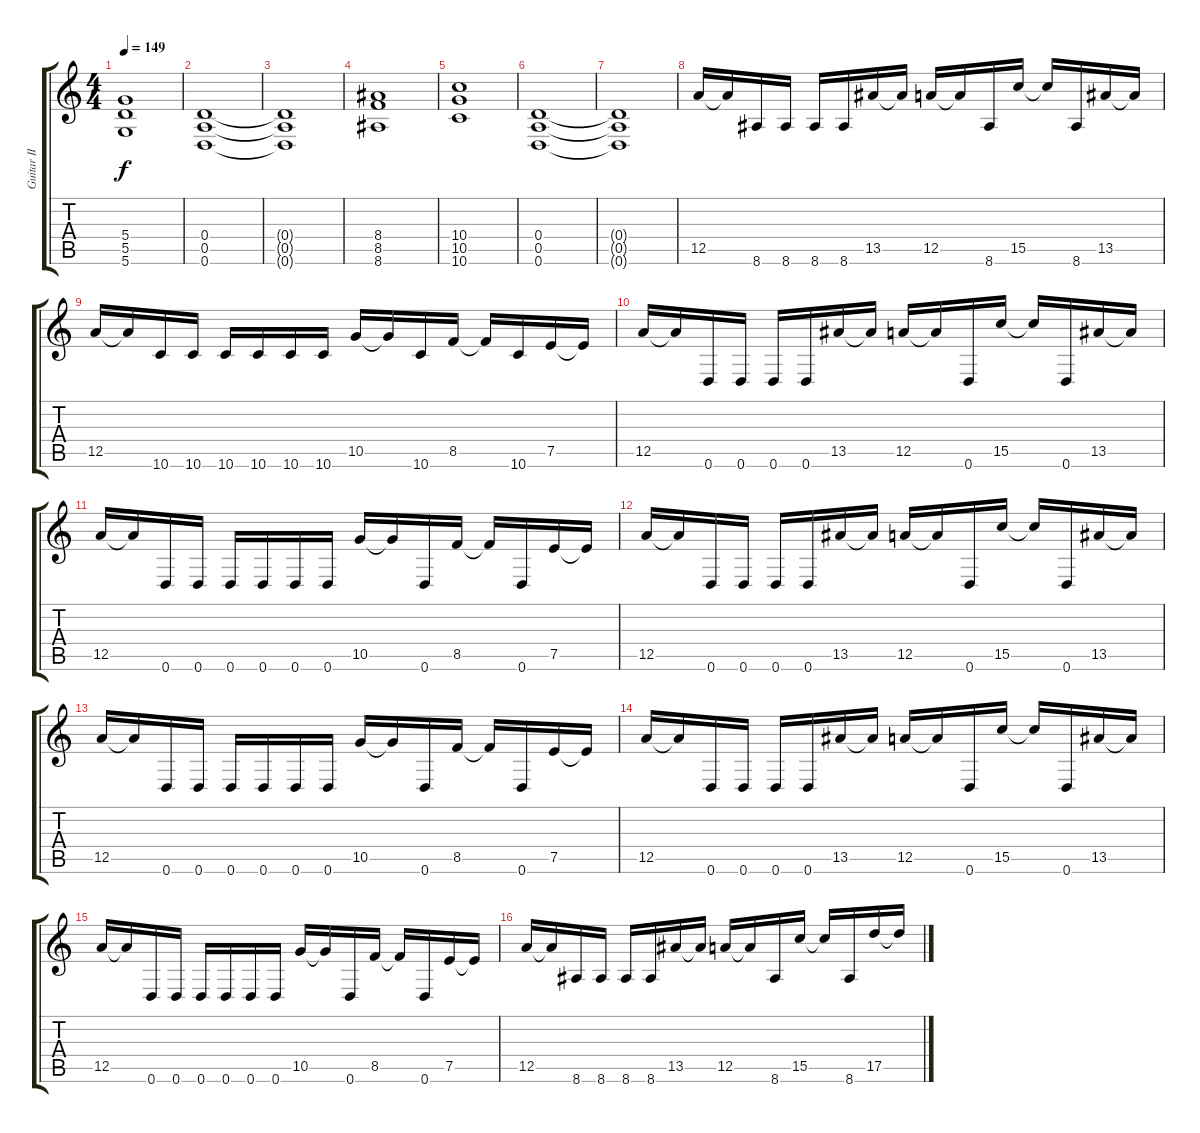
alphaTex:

\track ("Guitar II" "Guitar II") {instrument distortionguitar}
\staff {score tabs}
\tuning (E4 B3 G3 D3 A2 D2) {hide}
\ts (4 4)
\tempo 149
\clef g2
\ks c
(5.4 5.5 5.6).1{dy f} |
(0.4 0.5 0.6).1 |
(0.4{t} 0.5{t} 0.6{t}).1 |
(8.4 8.5 8.6).1 |
(10.4 10.5 10.6).1 |
(0.4 0.5 0.6).1 |
(0.4{t} 0.5{t} 0.6{t}).1 |
12.5.16{volume 13} 12.5{t}.16 8.6.16 8.6.16 8.6.16 8.6.16 13.5.16 13.5{t}.16 12.5.16 12.5{t}.16 8.6.16 15.5.16 15.5{t}.16 8.6.16 13.5.16 13.5{t}.16 |
12.5.16 12.5{t}.16 10.6.16 10.6.16 10.6.16 10.6.16 10.6.16 10.6.16 10.5.16 10.5{t}.16 10.6.16 8.5.16 8.5{t}.16 10.6.16 7.5.16 7.5{t}.16 |
12.5.16 12.5{t}.16 0.6.16 0.6.16 0.6.16 0.6.16 13.5.16 13.5{t}.16 12.5.16 12.5{t}.16 0.6.16 15.5.16 15.5{t}.16 0.6.16 13.5.16 13.5{t}.16 |
12.5.16 12.5{t}.16 0.6.16 0.6.16 0.6.16 0.6.16 0.6.16 0.6.16 10.5.16 10.5{t}.16 0.6.16 8.5.16 8.5{t}.16 0.6.16 7.5.16 7.5{t}.16 |
12.5.16 12.5{t}.16 0.6.16 0.6.16 0.6.16 0.6.16 13.5.16 13.5{t}.16 12.5.16 12.5{t}.16 0.6.16 15.5.16 15.5{t}.16 0.6.16 13.5.16 13.5{t}.16 |
12.5.16 12.5{t}.16 0.6.16 0.6.16 0.6.16 0.6.16 0.6.16 0.6.16 10.5.16 10.5{t}.16 0.6.16 8.5.16 8.5{t}.16 0.6.16 7.5.16 7.5{t}.16 |
12.5.16 12.5{t}.16 0.6.16 0.6.16 0.6.16 0.6.16 13.5.16 13.5{t}.16 12.5.16 12.5{t}.16 0.6.16 15.5.16 15.5{t}.16 0.6.16 13.5.16 13.5{t}.16 |
12.5.16 12.5{t}.16 0.6.16 0.6.16 0.6.16 0.6.16 0.6.16 0.6.16 10.5.16 10.5{t}.16 0.6.16 8.5.16 8.5{t}.16 0.6.16 7.5.16 7.5{t}.16 |
12.5.16 12.5{t}.16 8.6.16 8.6.16 8.6.16 8.6.16 13.5.16 13.5{t}.16 12.5.16 12.5{t}.16 8.6.16 15.5.16 15.5{t}.16 8.6.16 17.5.16 17.5{t}.16
